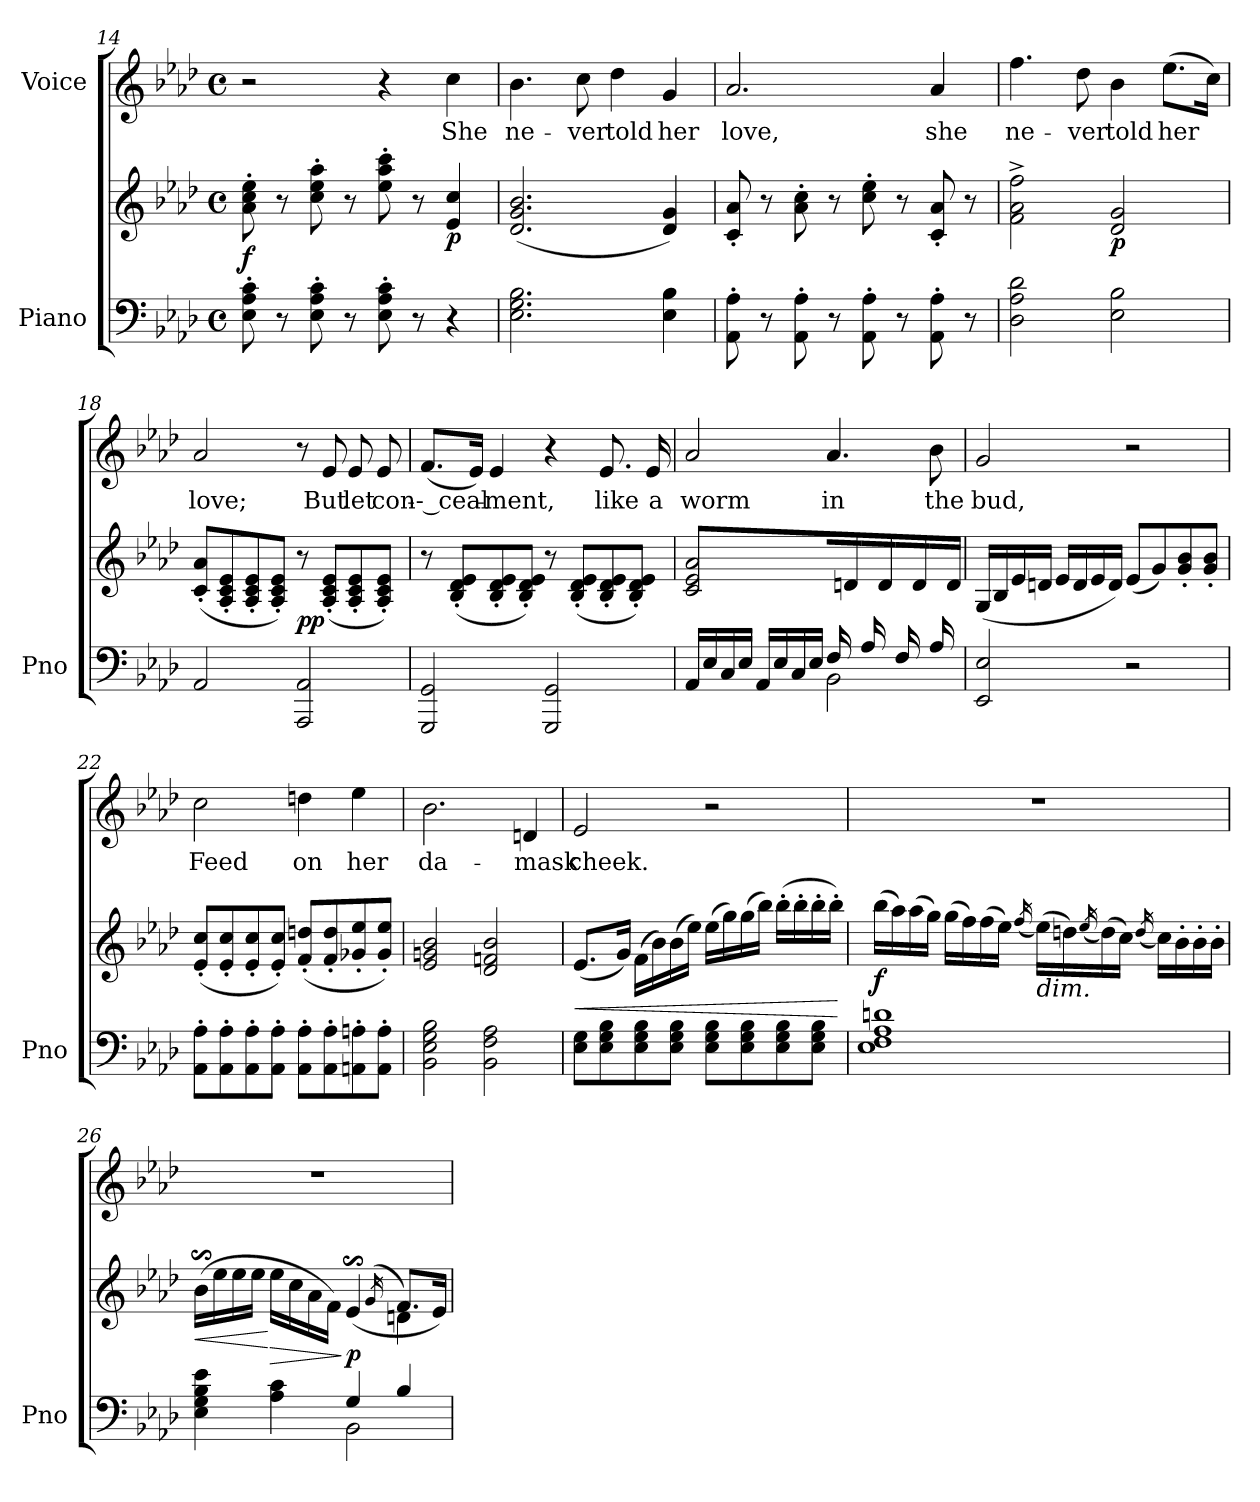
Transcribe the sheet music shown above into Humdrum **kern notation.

**kern	**kern	**dynam	**kern	**text
*part2	*part2	*part2	*part1	*part1
*staff3	*staff2	*staff2/3	*staff1	*staff1
*I"Piano	*	*	*I"Voice	*
*I'Pno	*	*	*	*
*clefF4	*clefG2	*	*clefG2	*
*k[b-e-a-d-]	*k[b-e-a-d-]	*	*k[b-e-a-d-]	*
*M4/4	*M4/4	*	*M4/4	*
*met(c)	*met(c)	*	*met(c)	*
=14	=14	=14	=14	=14
!	!	!LO:DY:b	!	!
8E-\' 8A-\' 8c\'	8a-\' 8cc\' 8ee-\'	f	2r	.
8r	8r	.	.	.
8E-\' 8A-\' 8c\'	8cc\' 8ee-\' 8aa-\'	.	.	.
8r	8r	.	.	.
8E-\' 8A-\' 8c\'	8ee-\' 8aa-\' 8ccc\'	.	4r	.
8r	8r	.	.	.
!	!	!LO:DY:b	!	!LO:LY:b
4r	4e-/ 4cc/	p	4cc\	She
=15	=15	=15	=15	=15
!	!	!	!	!LO:LY:b
2.E-\ 2.G\ 2.B-\	(>2.d-/ 2.g/ 2.b-/	.	4.b-\	ne-
!	!	!	!	!LO:LY:b
.	.	.	8cc\	-ver
!	!	!	!	!LO:LY:b
.	.	.	4dd-\	told
!	!	!	!	!LO:LY:b
4E-\ 4B-\	4d-/ 4g/)	.	4g/	her
!!LO:PB:g=z
=16	=16	=16	=16	=16
!	!	!	!	!LO:LY:b
8AA-\' 8A-\'	8c/' 8a-/'	.	2.a-/	love,
8r	8r	.	.	.
8AA-\' 8A-\'	8a-\' 8cc\'	.	.	.
8r	8r	.	.	.
8AA-\' 8A-\'	8cc\' 8ee-\'	.	.	.
8r	8r	.	.	.
!	!	!	!	!LO:LY:b
8AA-\' 8A-\'	8c/' 8a-/'	.	4a-/	she
8r	8r	.	.	.
=17	=17	=17	=17	=17
!	!	!	!	!LO:LY:b
2D-\ 2A-\ 2d-\	2f\^< 2a-\^< 2ff\^<	.	4.ff\	ne-
!	!	!	!	!LO:LY:b
.	.	.	8dd-\	-ver
!	!	!LO:DY:b	!	!LO:LY:b
2E-\ 2B-\	2d-/ 2g/	p	4b-\	told
!	!	!	!	!LO:LY:b
.	.	.	(8.ee-\L	her
.	.	.	16cc\Jk)	.
=18	=18	=18	=18	=18
!	!	!	!	!LO:LY:b
2AA-/	(8c/' 8a-/'L	.	2a-/	love;
.	8A-/' 8c/' 8e-/'	.	.	.
.	8A-/' 8c/' 8e-/'	.	.	.
.	8A-/' 8c/' 8e-/'J)	.	.	.
!	!	!LO:DY:b	!	!
2AAA-/ 2AA-/	8r	pp	8r	.
!	!	!	!	!LO:LY:b
.	(8A-/' 8c/' 8e-/'L	.	8e-/	But
!	!	!	!	!LO:LY:b
.	8A-/' 8c/' 8e-/'	.	8e-/	let
!	!	!	!	!LO:LY:b
.	8A-/' 8c/' 8e-/'J)	.	8e-/	con-
!!LO:LB:g=z
=19	=19	=19	=19	=19
!	!	!	!	!LO:LY:b
2GGG/ 2GG/	8r	.	(8.f/L	-- ceal-
.	(8B-/' 8d-/' 8e-/'L	.	.	.
.	.	.	16e-/Jk)	.
!	!	!	!	!LO:LY:b
.	8B-/' 8d-/' 8e-/'	.	4e-/	-ment,
.	8B-/' 8d-/' 8e-/'J)	.	.	.
2GGG/ 2GG/	8r	.	4r	.
.	(8B-/' 8d-/' 8e-/'L	.	.	.
!	!	!	!	!LO:LY:b
.	8B-/' 8d-/' 8e-/'	.	8.e-/	like
.	8B-/' 8d-/' 8e-/'J)	.	.	.
!	!	!	!	!LO:LY:b
.	.	.	16e-/	a
=20	=20	=20	=20	=20
*^	*	*	*	*
!	!	!	!	!	!LO:LY:b
2ryy	16AA-/LL	2c/ 2e-/ 2a-/	.	2a-/	worm
.	16E-/	.	.	.	.
.	16C/	.	.	.	.
.	16E-/JJ	.	.	.	.
.	16AA-/LL	.	.	.	.
.	16E-/	.	.	.	.
.	16C/	.	.	.	.
.	16E-/JJ	.	.	.	.
!	!	!	!	!	!LO:LY:b
(16F/LL	2BB-\	16ryy	.	4.a-/	in
16ryy	.	16dn/	.	.	.
16A-/	.	16ryy	.	.	.
16ryy	.	16d/JJ	.	.	.
16F/LL	.	16ryy	.	.	.
16ryy	.	16d/	.	.	.
!	!	!	!	!	!LO:LY:b
16A-/	.	16ryy	.	8b-\	the
16ryy	.	16d/JJ)	.	.	.
*v	*v	*	*	*	*
!!LO:LB:g=z
=21	=21	=21	=21	=21
!	!	!	!	!LO:LY:b
2EE-/ 2E-/	(16G/LL	.	2g/	bud,
.	16B-/	.	.	.
.	16e-/	.	.	.
.	16dn/JJ	.	.	.
.	16e-/LL	.	.	.
.	16d/	.	.	.
.	16e-/	.	.	.
.	16d/JJ)	.	.	.
2r	(8e-/L	.	2r	.
.	8g/)	.	.	.
.	8g/' 8b-/'	.	.	.
.	8g/' 8b-/'J	.	.	.
!!LO:LB:g=z
=22	=22	=22	=22	=22
!	!	!	!	!LO:LY:b
8AA-\' 8A-\'L	(8e-/' 8cc/'L	.	2cc\	Feed
8AA-\' 8A-\'	8e-/' 8cc/'	.	.	.
8AA-\' 8A-\'	8e-/' 8cc/'	.	.	.
8AA-\' 8A-\'J	8e-/' 8cc/'J)	.	.	.
!	!	!	!	!LO:LY:b
8AA-\' 8A-\'L	(8f/' 8ddn/'L	.	4ddn\	on
8AA-\' 8A-\'	8f/' 8dd/'	.	.	.
!	!	!	!	!LO:LY:b
8AAn\' 8An\'	8g-X/' 8ee-/'	.	4ee-\	her
8AA\' 8A\'J	8g-/' 8ee-/'J)	.	.	.
=23	=23	=23	=23	=23
!	!	!LO:DY:b	!	!LO:LY:b
!	!	!LO:DY:n=1:b	!	!
2BB-\ 2E-\ 2G\ 2B-\	2e-/ 2gn/ 2b-/	p other-dynamics	2.b-\	da-
2BB-\ 2F\ 2A-\	2d-/ 2fn/ 2b-/	.	.	.
!	!	!	!	!LO:LY:b
.	.	.	4dn/	-mask
=24	=24	=24	=24	=24
!	!	!LO:HP:b	!	!LO:LY:b
8E-\ 8G\L	(8.e-/L	<	2e-/	cheek.
8E-\ 8G\ 8B-\	.	.	.	.
.	16g/Jk)	.	.	.
8E-\ 8G\ 8B-\	(16f\LL	.	.	.
.	16b-\)	.	.	.
8E-\ 8G\ 8B-\J	(16b-\	.	.	.
.	16ee-\JJ)	.	.	.
8E-\ 8G\ 8B-\L	(16ee-\LL	.	2r	.
.	16gg\)	.	.	.
8E-\ 8G\ 8B-\	(16gg\	.	.	.
.	16bb-\JJ)	.	.	.
8E-\ 8G\ 8B-\	(16bb-'\LL	.	.	.
.	16bb-'\	.	.	.
8E-\ 8G\ 8B-\J	16bb-'\	.	.	.
.	16bb-'\JJ)	.	.	.
.	.	[	.	.
!!LO:PB:g=z
=25	=25	=25	=25	=25
!	!	!LO:DY:b	!	!
1E- 1F 1A- 1dn	(16bb-\LL	f	1r	.
.	16aa-\)	.	.	.
.	(16aa-\	.	.	.
.	16gg\JJ)	.	.	.
.	(16gg\LL	.	.	.
.	16ff\)	.	.	.
.	(16ff\	.	.	.
.	16ee-\JJ)	.	.	.
.	(16qff/	.	.	.
!	!LO:TX:b:i:t=dim.	!	!	!
.	(16ee-\LL)	.	.	.
.	16ddn\)	.	.	.
.	(16qee-/	.	.	.
.	(16dd\)	.	.	.
.	16cc\JJ)	.	.	.
.	(16qdd/	.	.	.
.	16cc\LL)	.	.	.
.	16b-'\	.	.	.
.	16b-'\	.	.	.
.	16b-'\JJ	.	.	.
=26	=26	=26	=26	=26
*^	*	*	*	*
!	!	!	!LO:HP:b	!	!
*	*	*^	*	*	*
4E-\ 4G\ 4B-\ 4e-\	2ryy	(16b-s$SS\LL	2.ryy	<	1r	.
.	.	16ee-\	.	.	.	.
.	.	16ee-\	.	.	.	.
.	.	16ee-\JJ	.	.	.	.
!	!	!	!	!LO:HP:n=1:b	!	!
4A-\ 4c\	.	16ee-\LL	.	[ >	.	.
.	.	16cc\	.	.	.	.
.	.	16a-\	.	.	.	.
.	.	16f\JJ)	.	.	.	.
!	!	!	!	!LO:DY:n=1:b	!	!
4G/	2BB-\	(4e-s$SS/	.	] p	.	.
.	.	(>16qg/	.	.	.	.
4B-/	.	8.f/L)	4dn\	.	.	.
.	.	16e-/Jk)	.	.	.	.
*v	*v	*	*	*	*	*
*	*v	*v	*	*	*
=	=	=	=	=
*-	*-	*-	*-	*-
